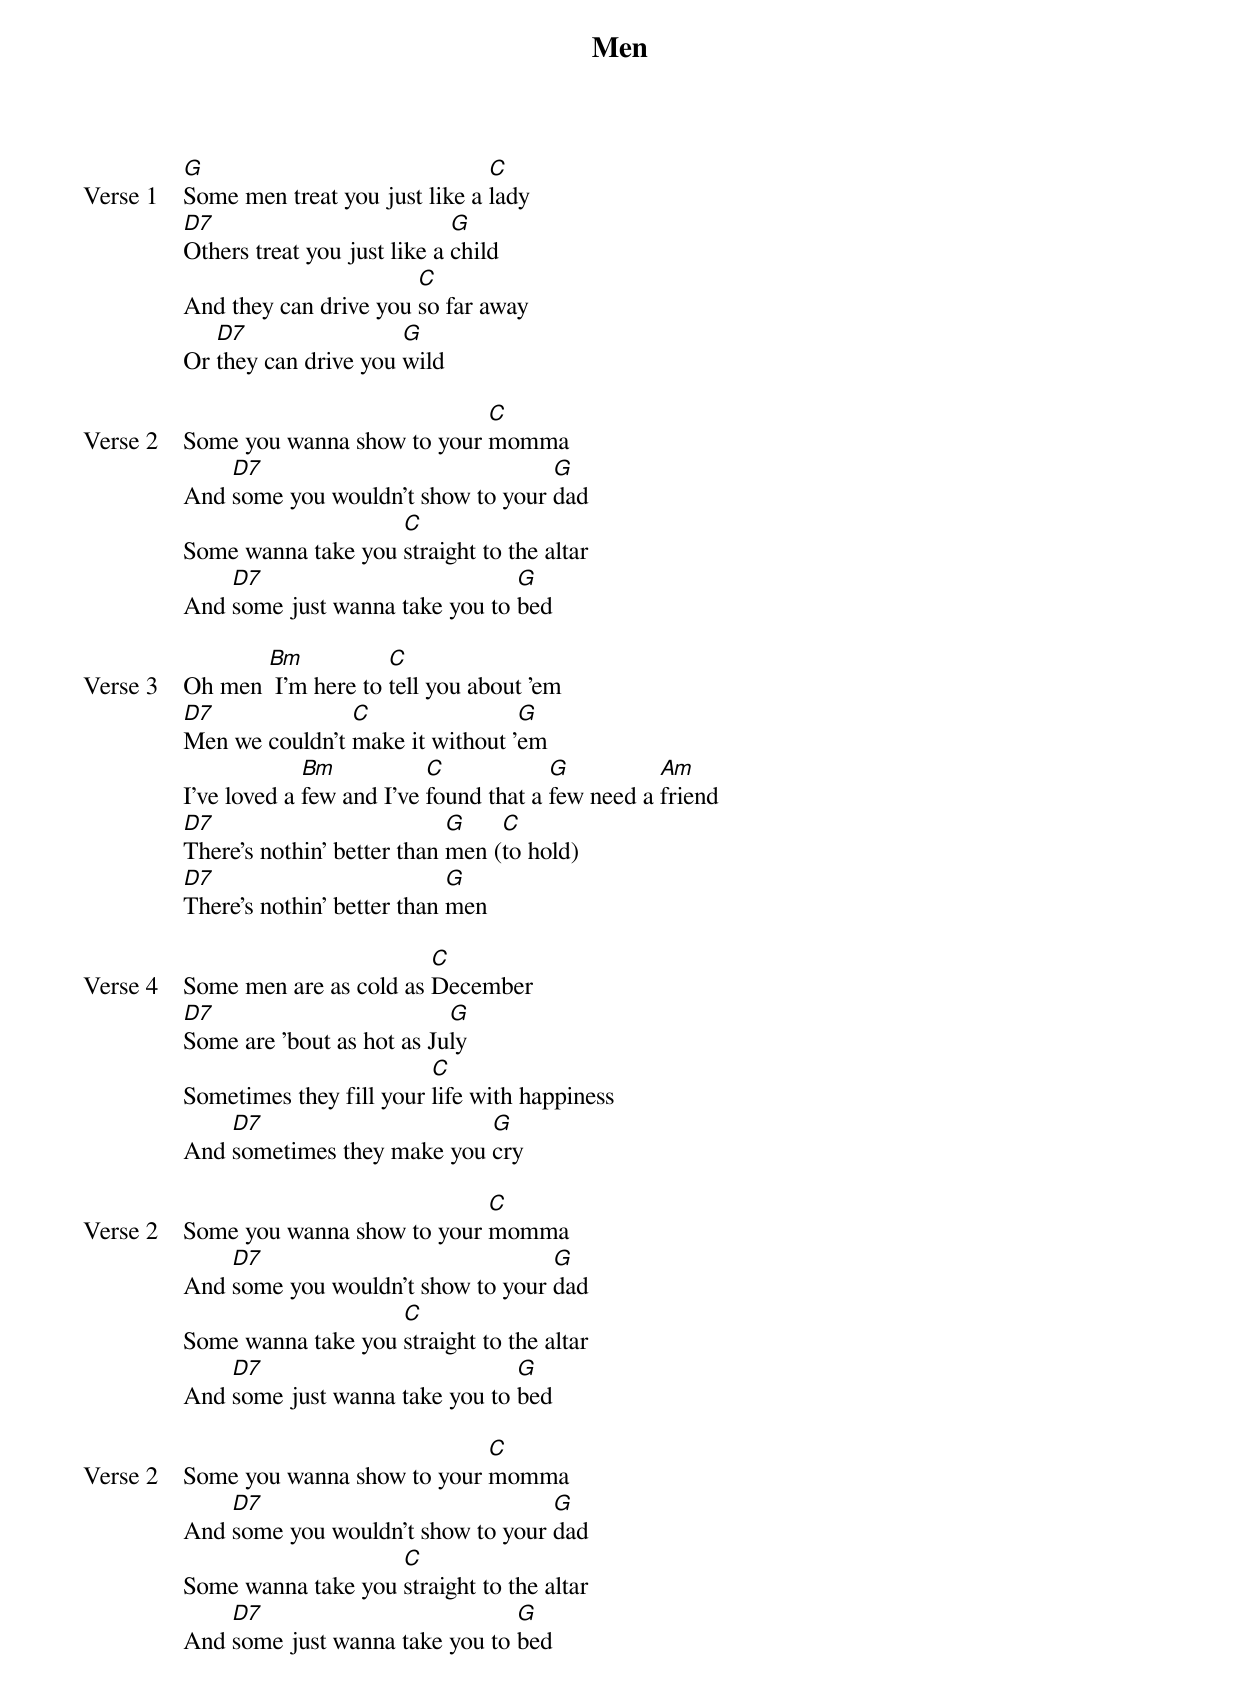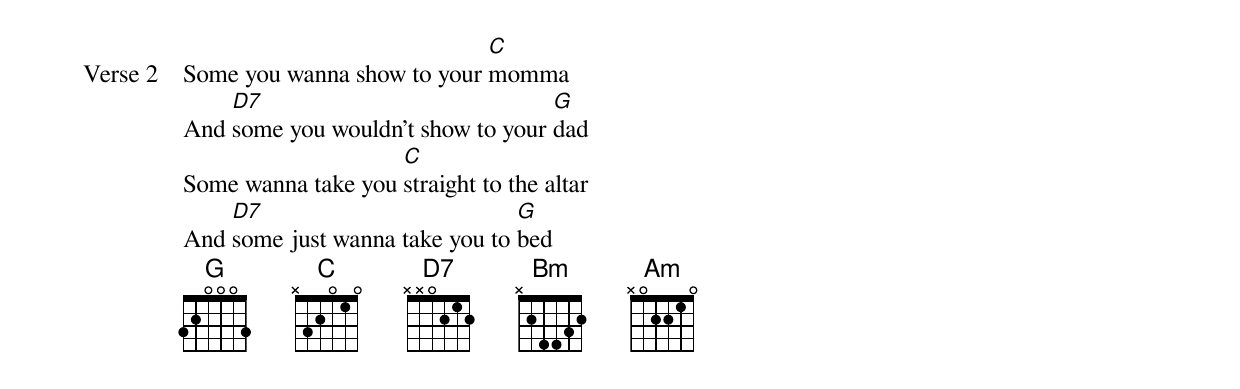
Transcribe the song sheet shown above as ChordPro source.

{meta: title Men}
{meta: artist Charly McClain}
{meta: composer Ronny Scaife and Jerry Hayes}

{start_of_verse: Verse 1}
[G]Some men treat you just like a [C]lady
[D7]Others treat you just like a [G]child
And they can drive you [C]so far away
Or [D7]they can drive you [G]wild
{end_of_verse}

{start_of_verse: Verse 2}
Some you wanna show to your [C]momma
And [D7]some you wouldn't show to your [G]dad
Some wanna take you [C]straight to the altar
And [D7]some just wanna take you to [G]bed
{end_of_verse}

{start_of_verse: Verse 3}
Oh men [Bm] I'm here to [C]tell you about 'em
[D7]Men we couldn't [C]make it without '[G]em
I've loved a [Bm]few and I've [C]found that a [G]few need a [Am]friend
[D7]There's nothin' better than [G]men ([C]to hold)
[D7]There's nothin' better than [G]men
{end_of_verse}

{start_of_verse: Verse 4}
Some men are as cold as [C]December
[D7]Some are 'bout as hot as Ju[G]ly
Sometimes they fill your [C]life with happiness
And [D7]sometimes they make you [G]cry
{end_of_verse}

{start_of_verse: Verse 2}
Some you wanna show to your [C]momma
And [D7]some you wouldn't show to your [G]dad
Some wanna take you [C]straight to the altar
And [D7]some just wanna take you to [G]bed
{end_of_verse}

{start_of_verse: Verse 2}
Some you wanna show to your [C]momma
And [D7]some you wouldn't show to your [G]dad
Some wanna take you [C]straight to the altar
And [D7]some just wanna take you to [G]bed
{end_of_verse}

{start_of_verse: Verse 2}
Some you wanna show to your [C]momma
And [D7]some you wouldn't show to your [G]dad
Some wanna take you [C]straight to the altar
And [D7]some just wanna take you to [G]bed
{end_of_verse}
